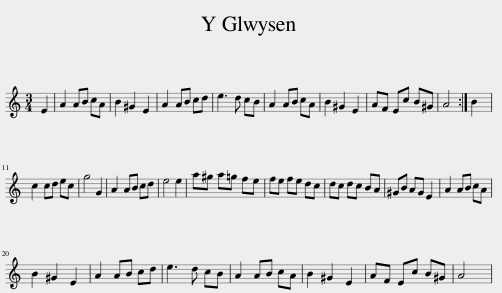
X:1
L:1/8
M:3/4
I:linebreak $
K:C
V:1 treble
V:1
 E2 | A2 AB cA | B2 ^G2 E2 | A2 AB cd | e3 d cB | %5
 A2 AB cA | B2 ^G2 E2 | AF Ec B^G | A4 :| B2 |$ %10
 c2 cd ec | g4 G2 | A2 AB cd | e4 e2 | a^g a=g fe | %15
 fe fe dc | dc dc BA | ^GB AG E2 | A2 AB cA |$ B2 ^G2 E2 | %20
 A2 AB cd | e3 d cB | A2 AB cA | B2 ^G2 E2 | AF Ec B^G | %25
 A4 | %26
